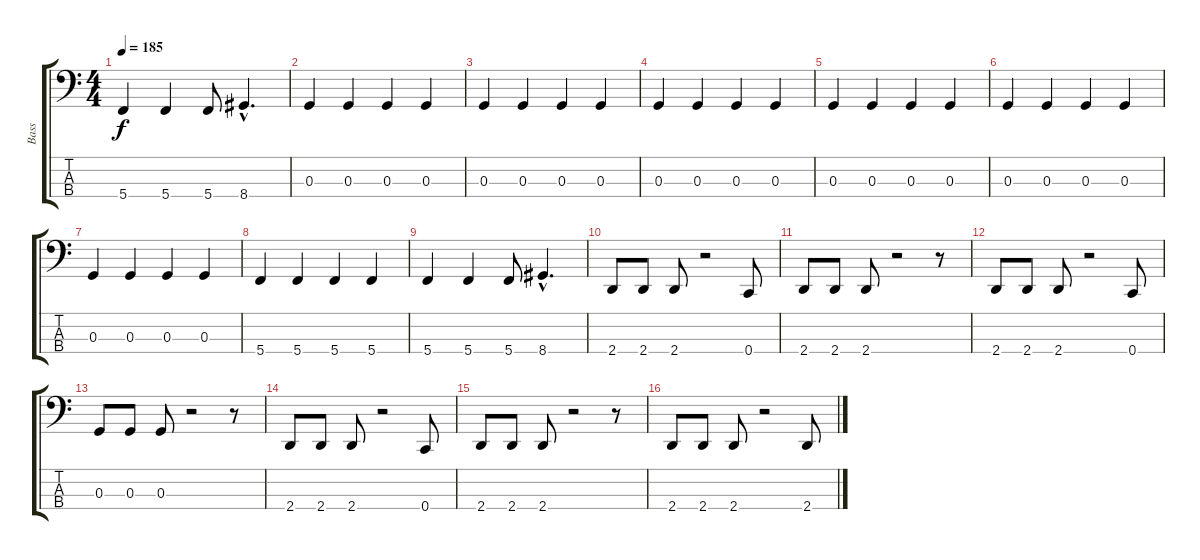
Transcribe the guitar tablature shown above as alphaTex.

\track ("Bass" "Bass") {instrument electricbassfinger}
\staff {score tabs}
\tuning (F2 C2 G1 C1) {hide}
\ts (4 4)
\tempo 185
\clef f4
\ks c
5.4.4{dy f} 5.4.4 5.4.8 8.4{hac}.4{d} |
0.3.4 0.3.4 0.3.4 0.3.4 |
0.3.4 0.3.4 0.3.4 0.3.4 |
0.3.4 0.3.4 0.3.4 0.3.4 |
0.3.4 0.3.4 0.3.4 0.3.4 |
0.3.4 0.3.4 0.3.4 0.3.4 |
0.3.4 0.3.4 0.3.4 0.3.4 |
5.4.4 5.4.4 5.4.4 5.4.4 |
5.4.4 5.4.4 5.4.8 8.4{hac}.4{d} |
2.4.8 2.4.8 2.4.8 r.2 0.4.8 |
2.4.8 2.4.8 2.4.8 r.2 r.8 |
2.4.8 2.4.8 2.4.8 r.2 0.4.8 |
0.3.8 0.3.8 0.3.8 r.2 r.8 |
2.4.8 2.4.8 2.4.8 r.2 0.4.8 |
2.4.8 2.4.8 2.4.8 r.2 r.8 |
2.4.8 2.4.8 2.4.8 r.2 2.4.8
